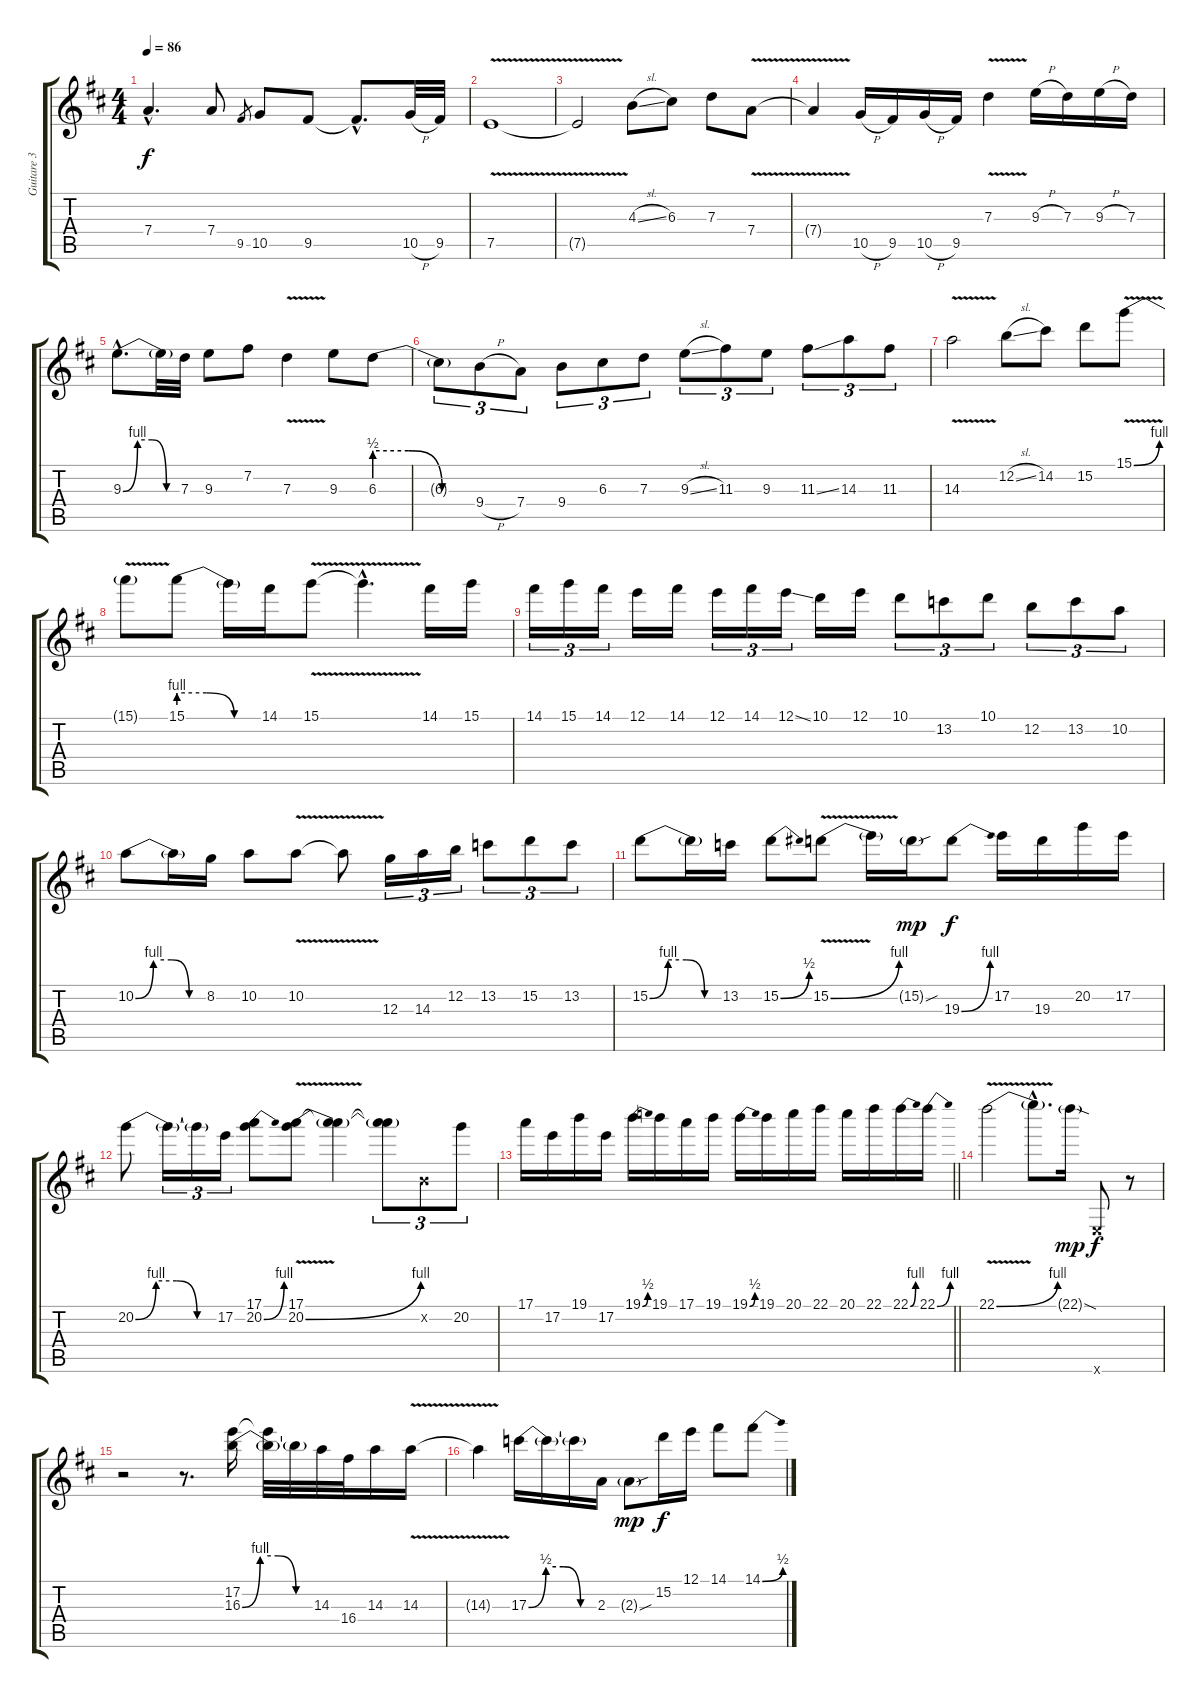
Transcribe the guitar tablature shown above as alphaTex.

\track ("Guitare 3 / Overdrive" "Guitare 3 ") {instrument overdrivenguitar}
\staff {score tabs}
\tuning (E4 B3 G3 D3 A2 E2) {hide}
\ts (4 4)
\tempo 86
\clef g2
\ks d
7.4{hac t}.4{d dy f} 7.4.8 9.5.8{gr} 10.5.8 9.5.8 9.5{hac t}.8{d} 10.5{h}.32 9.5.32 |
7.5{v}.1 |
7.5{t}.2 4.3{sl}.8 6.3.8 7.3.8 7.4{v}.8 |
7.4{t}.4 10.5{h}.16 9.5.16 10.5{h}.16 9.5.16 7.3{v}.4 9.3{h}.16 7.3.16 9.3{h}.16 7.3.16 |
9.3{be (custom 0 0 15 4 30 4 45 0 60 0) hac}.8{d} 9.3{t}.32 7.3.32 9.3.8 7.2.8 7.3{v}.4 9.3.8 6.3{be (custom 0 2 20 2 40 0 60 0)}.8 |
6.3{t}.8{tu (3 2)} 9.4{h}.8{tu (3 2)} 7.4.8{tu (3 2)} 9.4.8{tu (3 2)} 6.3.8{tu (3 2)} 7.3.8{tu (3 2)} 9.3{sl}.8{tu (3 2)} 11.3.8{tu (3 2)} 9.3.8{tu (3 2)} 11.3{ss}.8{tu (3 2)} 14.3.8{tu (3 2)} 11.3.8{tu (3 2)} |
14.3{v}.2 12.2{sl}.8 14.2.8 15.2.8 15.1{be (bend 0 0 60 4) v}.8 |
15.1{t}.8 15.1{be (custom 0 4 20 4 40 0 60 0)}.8 15.1{t}.16 14.1.16 15.1{v}.8 15.1{hac t}.4{d} 14.1.16 15.1.16 |
14.1.16{tu (3 2)} 15.1.16{tu (3 2)} 14.1.16{tu (3 2)} 12.1.16 14.1.16 12.1.16{tu (3 2)} 14.1.16{tu (3 2)} 12.1{ss}.16{tu (3 2)} 10.1.16 12.1.16 10.1.8{tu (3 2)} 13.2.8{tu (3 2)} 10.1.8{tu (3 2)} 12.2.8{tu (3 2)} 13.2.8{tu (3 2)} 10.2.8{tu (3 2)} |
10.2{be (custom 0 0 15 4 30 4 45 0 60 0)}.8 10.2{t}.16 8.2.16 10.2.8 10.2{v}.8 10.2{t}.8 12.3.16{tu (3 2)} 14.3.16{tu (3 2)} 12.2.16{tu (3 2)} 13.2.8{tu (3 2)} 15.2.8{tu (3 2)} 13.2.8{tu (3 2)} |
15.2{be (custom 0 0 15 4 30 4 45 0 60 0)}.8 15.2{t}.16 13.2.16 15.2{be (bend 0 0 60 2)}.8 15.2{be (bend 0 0 60 4) v}.8 15.2{t}.16 15.2{sou g}.16{dy mp} 19.3{be (bend 0 0 60 4)}.8{dy f} 17.2.16 19.3.16 20.2.16 17.2.16 |
20.2{be (custom 0 0 15 4 30 4 45 0 60 0)}.8 20.2{t}.16{tu (3 2)} 20.2{t}.16{tu (3 2)} 17.2.16{tu (3 2)} (17.1 20.2{be (bend 0 0 60 4)}).8 (17.1 20.2{be (bend 0 0 60 4) v}).8 (17.1{t} 20.2{t}).4 (17.1{t} 20.2{t}).8{tu (3 2)} 0.2{x}.8{tu (3 2)} 20.2.8{tu (3 2)} |
\barLineRight lightlight
17.1.16 17.2.16 19.1.16 17.2.16 19.1{be (bend 0 0 60 2)}.16 19.1.16 17.1.16 19.1.16 19.1{be (bend 0 0 60 2)}.16 19.1.16 20.1.16 22.1.16 20.1.16 22.1.16 22.1{be (bend 0 0 60 4)}.16 22.1{be (bend 0 0 60 4)}.16 |
22.1{be (bend 0 0 60 4) v}.2 22.1{hac t}.8{d} 22.1{sod g}.16{dy mp} 0.6{x}.8{dy f} r.8 |
r.2 r.8{d} (17.2 16.3{be (custom 0 0 15 4 30 4 45 0 60 0)}).16 (17.2{t} 16.3{t}).32 16.3{t}.32 14.3.32 16.4.32 14.3.16 14.3{v}.16 |
14.3{t}.4 17.3{be (custom 0 0 15 2 30 2 45 0 60 0)}.16 17.3{t}.16 17.3{t}.16 2.3.16 2.3{sou g}.8{dy mp} 15.2.16{dy f} 12.1.16 14.1.8 14.1{be (bend 0 0 60 2)}.8
